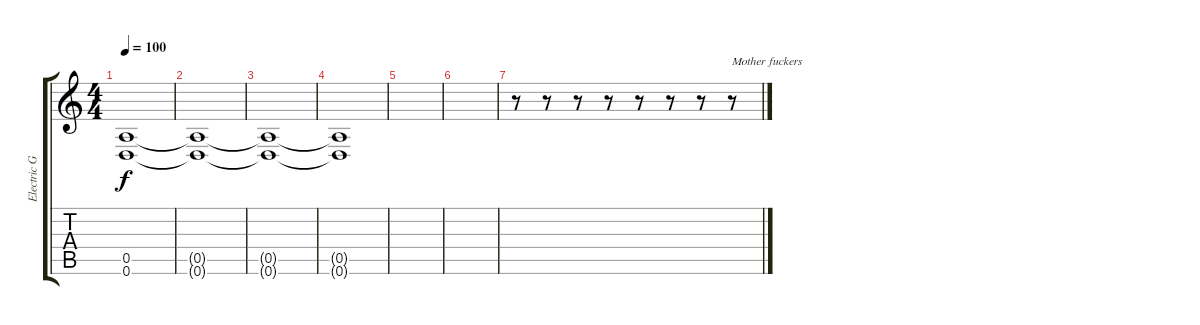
\track ("Electric Guitar Dropped D" "Electric G") {instrument overdrivenguitar}
\staff {score tabs}
\tuning (E4 B3 G3 D3 A2 D2) {hide}
\ts (4 4)
\tempo 100
\clef g2
\ks c
(0.5 0.6).1{dy f} |
(0.5{t} 0.6{t}).1 |
(0.5{t} 0.6{t}).1 |
(0.5{t} 0.6{t}).1 |
|
|
r.8 r.8 r.8 r.8 r.8 r.8 r.8 r.8{txt "Mother fuckers"}
